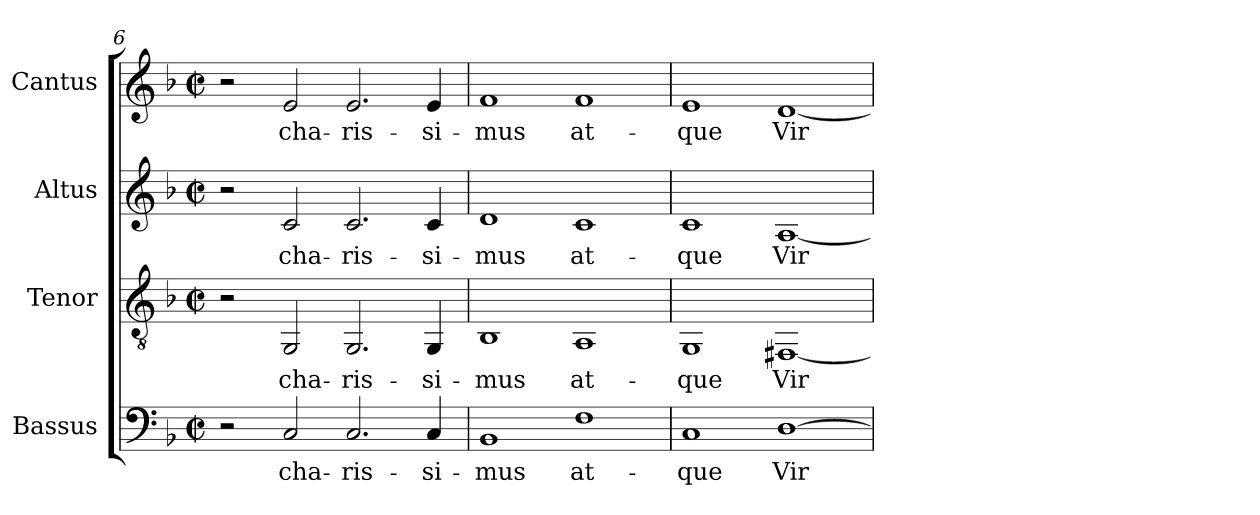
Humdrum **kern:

**kern	**text	**kern	**text	**kern	**text	**kern	**text
*part4	*part4	*part3	*part3	*part2	*part2	*part1	*part1
*staff4	*staff4	*staff3	*staff3	*staff2	*staff2	*staff1	*staff1
*I"Bassus	*	*I"Tenor	*	*I"Altus	*	*I"Cantus	*
*clefF4	*	*clefGv2	*	*clefG2	*	*clefG2	*
*k[b-]	*	*k[b-]	*	*k[b-]	*	*k[b-]	*
*F:	*	*F:	*	*F:	*	*F:	*
*M2/2	*	*M2/2	*	*M2/2	*	*M2/2	*
*met(c|)	*	*met(c|)	*	*met(c|)	*	*met(c|)	*
=6	=6	=6	=6	=6	=6	=6	=6
2r	.	2r	.	2r	.	2r	.
!	!LO:LY:b:color=#000000	!	!	!	!	!	!
!	!	!	!LO:LY:b:color=#000000	!	!	!	!
!	!	!	!	!	!LO:LY:b:color=#000000	!	!
!	!	!	!	!	!	!	!LO:LY:b:color=#000000
2Ci/	cha-	2GGi/	cha-	2ci/	cha-	2ei/	cha-
!	!LO:LY:b:color=#000000	!	!	!	!	!	!
!	!	!	!LO:LY:b:color=#000000	!	!	!	!
!	!	!	!	!	!LO:LY:b:color=#000000	!	!
!	!	!	!	!	!	!	!LO:LY:b:color=#000000
2.Ci/	-ris-	2.GGi/	-ris-	2.ci/	-ris-	2.ei/	-ris-
!	!LO:LY:b:color=#000000	!	!	!	!	!	!
!	!	!	!LO:LY:b:color=#000000	!	!	!	!
!	!	!	!	!	!LO:LY:b:color=#000000	!	!
!	!	!	!	!	!	!	!LO:LY:b:color=#000000
4Ci/	-si-	4GGi/	-si-	4ci/	-si-	4ei/	-si-
=7	=7	=7	=7	=7	=7	=7	=7
!	!LO:LY:b:color=#000000	!	!	!	!	!	!
!	!	!	!LO:LY:b:color=#000000	!	!	!	!
!	!	!	!	!	!LO:LY:b:color=#000000	!	!
!	!	!	!	!	!	!	!LO:LY:b:color=#000000
1BB-i	-mus	1BB-i	-mus	1di	-mus	1fi	-mus
!	!LO:LY:b:color=#000000	!	!	!	!	!	!
!	!	!	!LO:LY:b:color=#000000	!	!	!	!
!	!	!	!	!	!LO:LY:b:color=#000000	!	!
!	!	!	!	!	!	!	!LO:LY:b:color=#000000
1Fi	at-	1AAi	at-	1ci	at-	1fi	at-
=8	=8	=8	=8	=8	=8	=8	=8
!	!LO:LY:b:color=#000000	!	!	!	!	!	!
!	!	!	!LO:LY:b:color=#000000	!	!	!	!
!	!	!	!	!	!LO:LY:b:color=#000000	!	!
!	!	!	!	!	!	!	!LO:LY:b:color=#000000
1Ci	-que	1GGi	-que	1ci	-que	1ei	-que
!	!LO:LY:b:color=#000000	!	!	!	!	!	!
!	!	!	!LO:LY:b:color=#000000	!	!	!	!
!	!	!	!	!	!LO:LY:b:color=#000000	!	!
!	!	!	!	!	!	!	!LO:LY:b:color=#000000
[>1Di	Vir-	[<1FF#Xi	Vir-	[<1Ai	Vir-	[<1di	Vir-
=	=	=	=	=	=	=	=
*-	*-	*-	*-	*-	*-	*-	*-
